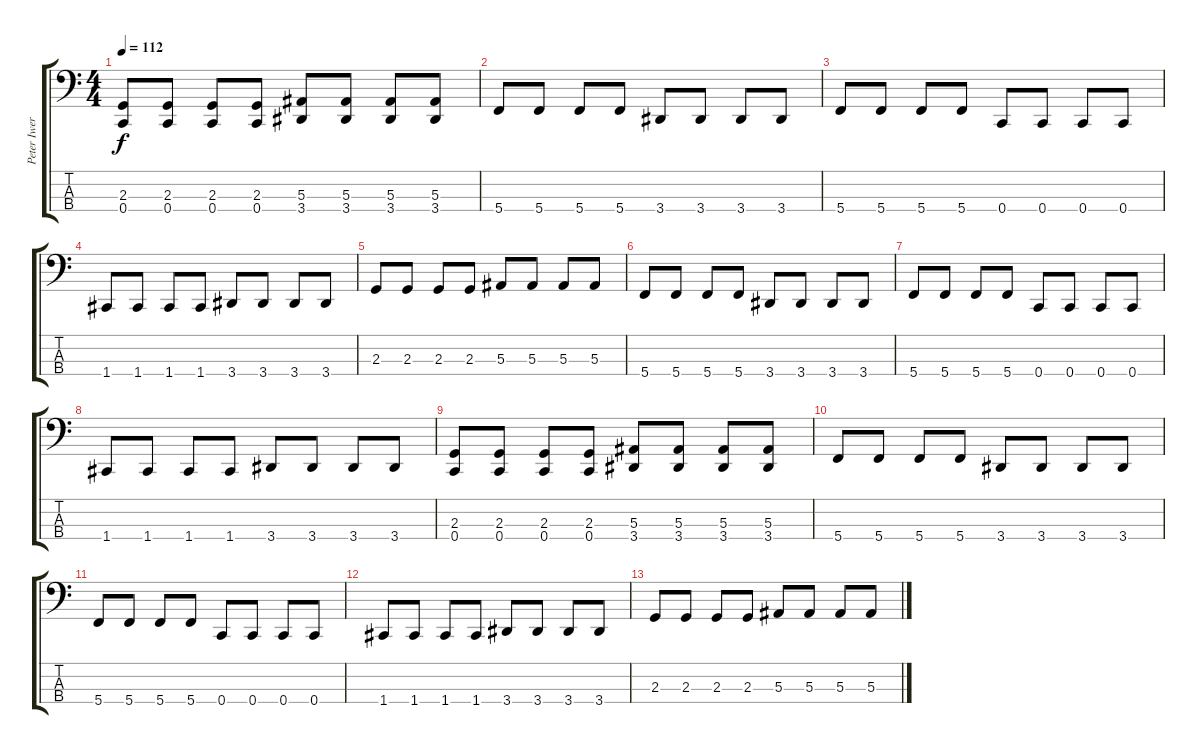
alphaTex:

\track ("Peter Iwers" "Peter Iwer") {instrument electricbassfinger}
\staff {score tabs}
\tuning (Eb2 Bb1 F1 C1) {hide}
\ts (4 4)
\tempo 112
\clef f4
\ks c
(2.3 0.4).8{dy f} (2.3 0.4).8 (2.3 0.4).8 (2.3 0.4).8 (5.3 3.4).8 (5.3 3.4).8 (5.3 3.4).8 (5.3 3.4).8 |
5.4.8 5.4.8 5.4.8 5.4.8 3.4.8 3.4.8 3.4.8 3.4.8 |
5.4.8 5.4.8 5.4.8 5.4.8 0.4.8 0.4.8 0.4.8 0.4.8 |
1.4.8 1.4.8 1.4.8 1.4.8 3.4.8 3.4.8 3.4.8 3.4.8 |
2.3.8 2.3.8 2.3.8 2.3.8 5.3.8 5.3.8 5.3.8 5.3.8 |
5.4.8 5.4.8 5.4.8 5.4.8 3.4.8 3.4.8 3.4.8 3.4.8 |
5.4.8 5.4.8 5.4.8 5.4.8 0.4.8 0.4.8 0.4.8 0.4.8 |
1.4.8 1.4.8 1.4.8 1.4.8 3.4.8 3.4.8 3.4.8 3.4.8 |
(2.3 0.4).8 (2.3 0.4).8 (2.3 0.4).8 (2.3 0.4).8 (5.3 3.4).8 (5.3 3.4).8 (5.3 3.4).8 (5.3 3.4).8 |
5.4.8 5.4.8 5.4.8 5.4.8 3.4.8 3.4.8 3.4.8 3.4.8 |
5.4.8 5.4.8 5.4.8 5.4.8 0.4.8 0.4.8 0.4.8 0.4.8 |
1.4.8 1.4.8 1.4.8 1.4.8 3.4.8 3.4.8 3.4.8 3.4.8 |
2.3.8 2.3.8 2.3.8 2.3.8 5.3.8 5.3.8 5.3.8 5.3.8
